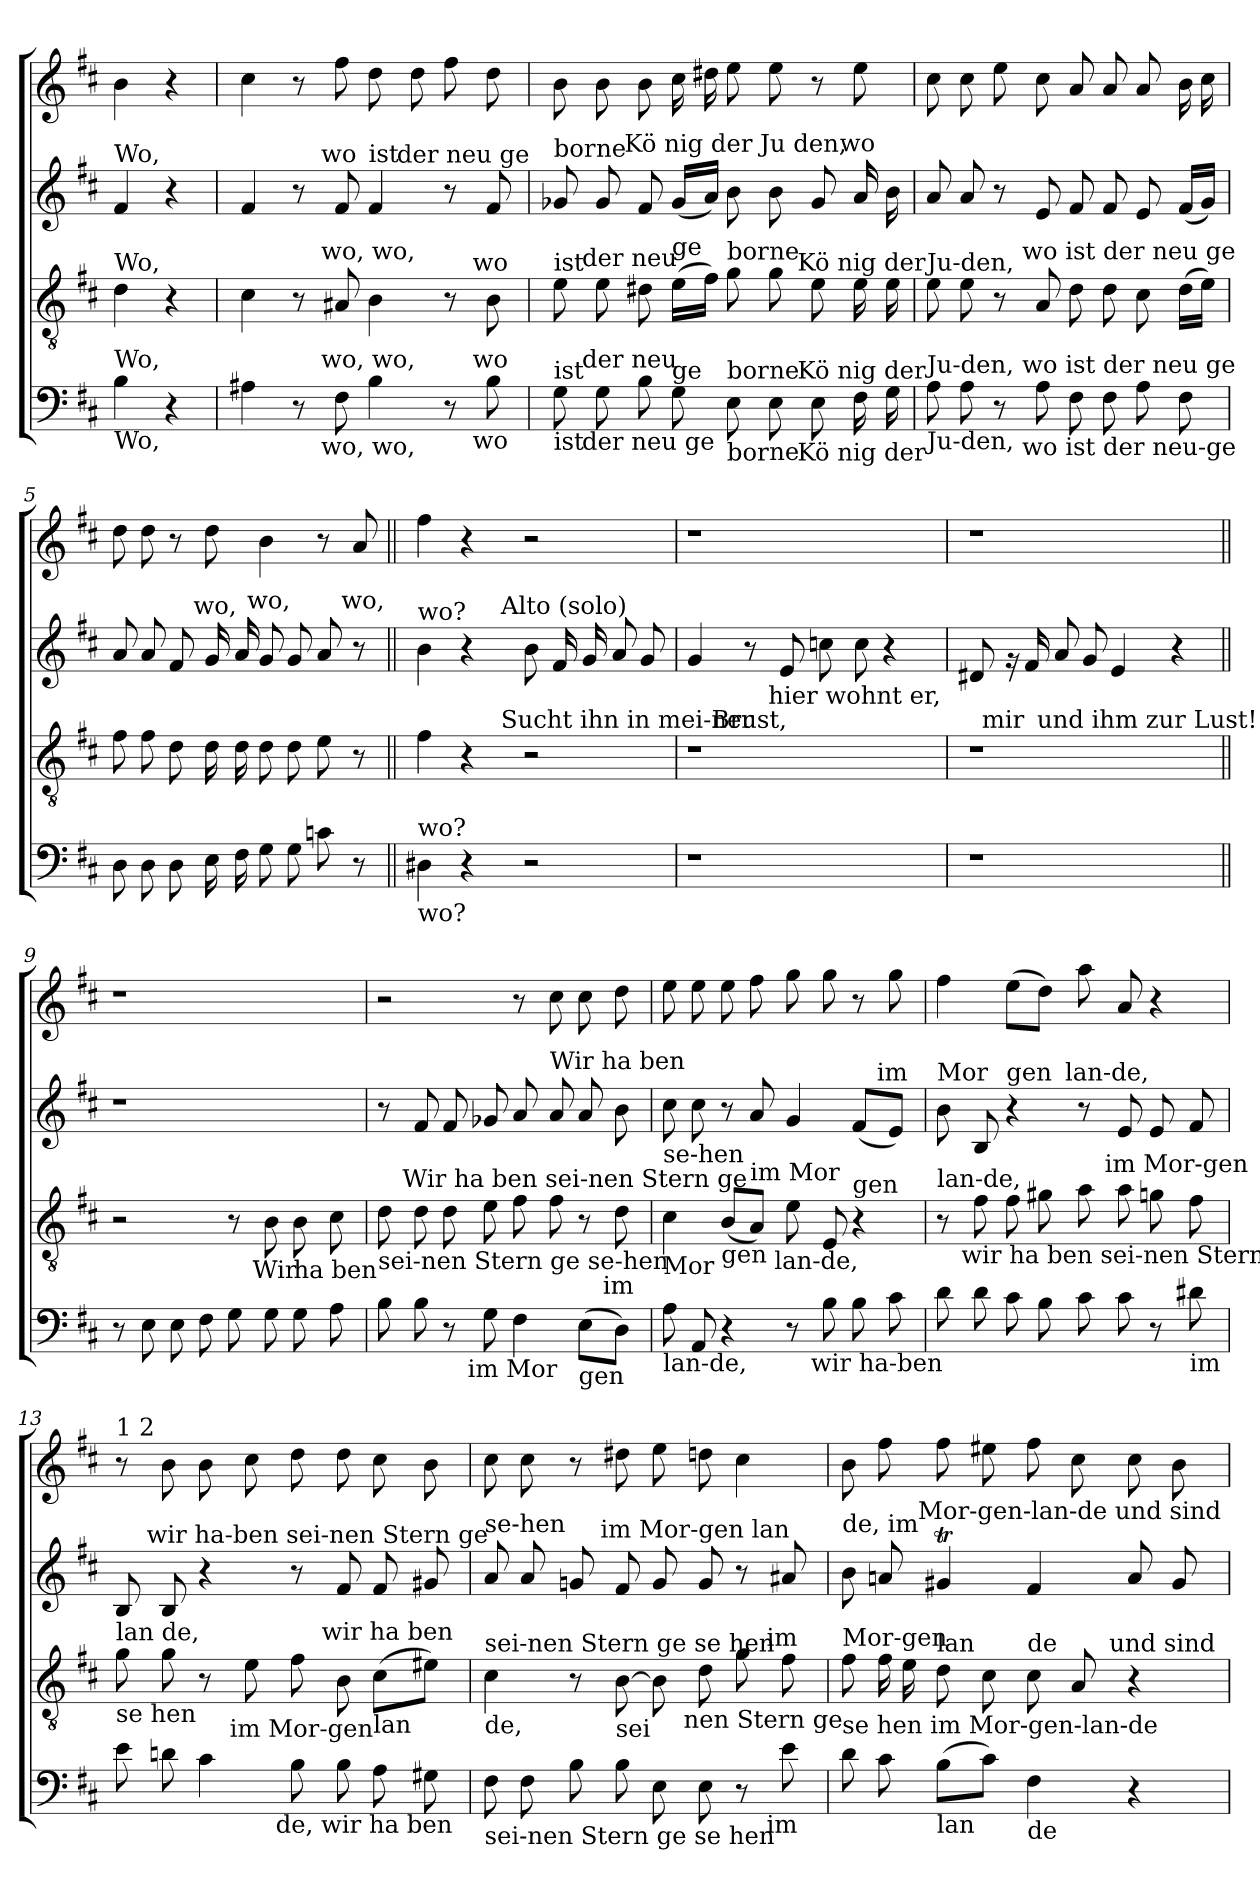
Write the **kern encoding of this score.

**kern	**kern	**kern	**kern
*part4	*part3	*part2	*part1
*staff4	*staff3	*staff2	*staff1
*clefF4	*clefGv2	*clefG2	*clefG2
*k[f#c#]	*k[f#c#]	*k[f#c#]	*k[f#c#]
*D:	*D:	*D:	*D:
=1	=1	=1	=1
!	!	!LO:TX:a:t=Wo,	!
!	!LO:TX:a:t=Wo,	!	!
!LO:TX:b:t=Wo,	!	!	!
!LO:TX:a:t=Wo,	!	!	!
4B\	4d\	4f#/	4b\
4r	4r	4r	4r
=2	=2	=2	=2
!	!	!LO:TX:a:t=wo,	!
!	!LO:TX:a:t=wo,	!	!
!LO:TX:b:t=wo,	!	!	!
!LO:TX:a:t=wo,	!	!	!
*^	*^	*^	*
*	*	*	*	*	*^	*
4A#X\	4ryy	4c#\	4ryy	4f#/	4ryy	2ryy	4cc#\
8r	16.ryy	8r	16.ryy	8r	16.ryy	.	8r
!	!	!	!	!	!LO:TX:a:t=wo	!	!
!	!	!	!LO:TX:a:t=wo, wo,	!	!	!	!
!	!LO:TX:b:t=wo, wo,	!	!	!	!	!	!
!	!LO:TX:a:t=wo, wo,	!	!	!	!	!	!
.	2ryy	.	2ryy	.	2ryy	.	.
8F#\	.	8A#X/	.	8f#/	.	.	8ff#\
!	!	!	!	!LO:TX:a:t=ist	!	!	!
4B\	.	4B\	.	4f#/	.	16.ryy	8dd\
!	!	!	!	!	!	!LO:TX:a:t=der neu ge	!
.	.	.	.	.	.	4ryy	.
.	.	.	.	.	.	.	8dd\
8r	.	8r	.	8r	.	.	8ff#\
!	!	!	!LO:TX:a:t=wo	!	!	!	!
!	!LO:TX:b:t=wo	!	!	!	!	!	!
!	!LO:TX:a:t=wo	!	!	!	!	!	!
.	8ryy	.	8ryy	.	8ryy	8ryy	.
8B\	.	8B\	.	8f#/	.	.	8dd\
.	32ryy	.	32ryy	.	32ryy	32ryy	.
=3	=3	=3	=3	=3	=3	=3	=3
!	!	!	!	!LO:TX:a:t=bor	!	!	!
!	!	!LO:TX:a:t=ist	!	!	!	!	!
!LO:TX:b:t=ist	!	!	!	!	!	!	!
!LO:TX:a:t=ist	!	!	!	!	!	!	!
*	*^	*	*^	*	*	*	*
8G\	16.ryy	2ryy	8e\	16.ryy	2ryy	8g-X/	8..ryy	2ryy	8b\
!	!	!	!	!LO:TX:a:t=der neu	!	!	!	!	!
!	!LO:TX:b:t=der neu ge	!	!	!	!	!	!	!	!
!	!LO:TX:a:t=der neu	!	!	!	!	!	!	!	!
.	2ryy	.	.	2ryy	.	.	.	.	.
!	!	!	!	!	!	!LO:TX:a:t=ne	!	!	!
8G\	.	.	8e\	.	.	8g-/	.	.	8b\
!	!	!	!	!	!	!	!LO:TX:a:t=Kö nig der Ju den,	!	!
.	.	.	.	.	.	.	2ryy	.	.
8B\	.	.	8d#X\	.	.	8f#/	.	.	8b\
!	!	!	!LO:TX:a:t=ge	!	!	!	!	!	!
!LO:TX:a:t=ge	!	!	!	!	!	!	!	!	!
8G\	.	.	(>16e\LL	.	.	(<16g-/LL	.	.	16cc#\
.	.	.	16f#\JJ)	.	.	16a/JJ)	.	.	16dd#X\
!	!	!	!LO:TX:a:t=bor	!	!	!	!	!	!
!LO:TX:b:t=bor	!	!	!	!	!	!	!	!	!
!LO:TX:a:t=bor	!	!	!	!	!	!	!	!	!
8E\	.	8..ryy	8g\	.	8..ryy	8b\	.	4ryy	8ee\
.	4ryy	.	.	4ryy	.	.	.	.	.
!	!	!	!LO:TX:a:t=ne	!	!	!	!	!	!
!LO:TX:b:t=ne	!	!	!	!	!	!	!	!	!
!LO:TX:a:t=ne	!	!	!	!	!	!	!	!	!
8E\	.	.	8g\	.	.	8b\	.	.	8ee\
!	!	!	!	!	!LO:TX:a:t=Kö nig der	!	!	!	!
!	!	!LO:TX:b:t=Kö nig der	!	!	!	!	!	!	!
!	!	!LO:TX:a:t=Kö nig der	!	!	!	!	!	!	!
.	.	4ryy	.	.	4ryy	.	4ryy	.	.
8E\	.	.	8e\	.	.	8g-/	.	16.ryy	8r
!	!	!	!	!	!	!	!	!LO:TX:a:t=wo	!
.	8ryy	.	.	8ryy	.	.	.	8ryy	.
16F#\	.	.	16e\	.	.	16a/	.	.	8ee\
16G\	.	.	16e\	.	.	16b\	.	.	.
.	32ryy	32ryy	.	32ryy	32ryy	.	32ryy	32ryy	.
!!LO:LB:g=z
=4	=4	=4	=4	=4	=4	=4	=4	=4	=4
!	!	!	!	!	!	!LO:TX:a:t=ist der neu-ge-bor-ne Kö-nig der	!	!	!
!	!	!	!LO:TX:a:t=Ju-den,	!	!	!	!	!	!
!LO:TX:b:t=Ju-den,	!	!	!	!	!	!	!	!	!
!LO:TX:a:t=Ju-den,	!	!	!	!	!	!	!	!	!
*	*v	*v	*	*	*	*v	*v	*v	*
*	*	*	*v	*v	*	*
8A\	4ryy	8e\	4ryy	8a/	8cc#\
8A\	.	8e\	.	8a/	8cc#\
8r	16.ryy	8r	16.ryy	8r	8ee\
!	!	!	!LO:TX:a:t=wo ist der neu ge	!	!
!	!LO:TX:b:t=wo ist der neu-ge	!	!	!	!
!	!LO:TX:a:t=wo ist der neu ge	!	!	!	!
.	2ryy	.	2ryy	.	.
8A\	.	8A/	.	8e/	8cc#\
8F#\	.	8d\	.	8f#/	8a/
8F#\	.	8d\	.	8f#/	8a/
8A\	.	8c#\	.	8e/	8a/
.	8ryy	.	8ryy	.	.
8F#\	.	(>16d\LL	.	(>16f#/LL	16b\
.	.	16e\JJ)	.	16g/JJ)	16cc#\
.	32ryy	.	32ryy	.	.
=5	=5	=5	=5	=5	=5
!	!	!	!	!LO:TX:a:t=Ju-den?	!
!	!	!LO:TX:a:t=bor ne Kö-nig der Ju-den? wo,	!	!	!
!LO:TX:b:t=bor ne Kö-nig der Ju-den? wo,	!	!	!	!	!
!LO:TX:a:t=bor ne Kö-nig der Ju-den? wo,	!	!	!	!	!
*	*	*	*	*^	*
*v	*v	*	*	*	*^	*
*	*v	*v	*	*	*	*
8D\	8f#\	8a/	4ryy	4...ryy	8dd\
8D\	8f#\	8a/	.	.	8dd\
8D\	8d\	8f#/	16.ryy	.	8r
!	!	!	!LO:TX:a:t=wo,	!	!
.	.	.	2ryy	.	.
16E\	16d\	16g/	.	.	8dd\
16F#\	16d\	16a/	.	.	.
!	!	!	!	!LO:TX:a:t=wo,	!
.	.	.	.	2ryy	.
8G\	8d\	8g/	.	.	4b\
8G\	8d\	8g/	.	.	.
8cn\	8e\	8a/	.	.	8r
!	!	!	!LO:TX:a:t=wo,	!	!
.	.	.	8ryy	.	.
8r	8r	8r	.	.	8a/
.	.	.	32ryy	32ryy	.
=6||	=6||	=6||	=6||	=6||	=6||
!	!	!LO:TX:a:t=wo?	!	!	!
!	!LO:TX:a:t=wo?	!	!	!	!
!LO:TX:b:t=wo?	!	!	!	!	!
!LO:TX:a:t=wo?	!	!	!	!	!
*	*^	*	*v	*v	*
4D#X\	4f#\	4ryy	4b\	4ryy	4ff#\
4r	4r	8ryy	4r	8ryy	4r
.	.	32ryy	.	32ryy	.
!	!	!	!	!LO:TX:a:t=Alto (solo)	!
!	!	!LO:TX:a:t=Sucht ihn in mei-ner	!	!	!
.	.	2ryy	.	2ryy	.
2r	2r	.	8b\	.	2r
.	.	.	16f#/	.	.
.	.	.	16g/	.	.
.	.	.	8a/	.	.
.	.	.	8g/	.	.
.	.	16.ryy	.	16.ryy	.
*	*	*	*v	*v	*
!!LO:LB:g=z
=7	=7	=7	=7	=7
*	*	*^	*	*
1r	1r	16.ryy	4ryy	4g/	1r
!	!	!LO:TX:a:t=Brust,	!	!	!
.	.	2ryy	.	.	.
.	.	.	16.ryy	8ra	.
!	!	!	!LO:TX:a:t=hier wohnt er,	!	!
.	.	.	2ryy	.	.
.	.	.	.	8e/	.
.	.	.	.	8ccn\	.
.	.	4ryy	.	.	.
.	.	.	.	8cc\	.
.	.	.	.	4ra	.
.	.	8ryy	8ryy	.	.
.	.	32ryy	32ryy	.	.
=8	=8	=8	=8	=8	=8
1r	1r	32ryy	8..ryy	8d#X/	1r
!	!	!LO:TX:a:t=mir	!	!	!
.	.	2ryy	.	.	.
.	.	.	.	16rg	.
.	.	.	.	16f#/	.
!	!	!	!LO:TX:a:t=und ihm zur Lust!	!	!
.	.	.	2ryy	.	.
.	.	.	.	8a/	.
.	.	.	.	8g/	.
.	.	.	.	4e/	.
.	.	4...ryy	.	.	.
.	.	.	4ryy	.	.
.	.	.	.	4ra	.
.	.	.	32ryy	.	.
*	*	*v	*v	*	*
=9||	=9||	=9||	=9||	=9||
8r	2r	2ryy	1r	1r
8E\	.	.	.	.
8E\	.	.	.	.
8F#\	.	.	.	.
8G\	8r	16.ryy	.	.
!	!	!LO:TX:b:t=Wir	!	!
.	.	4ryy	.	.
8G\	8B\	.	.	.
!	!LO:TX:b:t=ha ben	!	!	!
8G\	8B\	.	.	.
.	.	8ryy	.	.
8A\	8c#\	.	.	.
.	.	32ryy	.	.
!!LO:PB:g=z
=10	=10	=10	=10	=10
!	!LO:TX:b:t=sei-nen Stern ge se-hen	!	!	!
!LO:TX:b:t=se-hen	!	!	!	!
*^	*	*	*	*
8B\	4ryy	8d\	16.ryy	8r	2r
!	!	!	!LO:TX:a:t=Wir ha ben sei-nen Stern ge	!	!
.	.	.	2ryy	.	.
8B\	.	8d\	.	8f#/	.
8r	16.ryy	8d\	.	8f#/	.
!	!LO:TX:b:t=im Mor	!	!	!	!
.	2ryy	.	.	.	.
8G\	.	8e\	.	8g-X/	.
4F#\	.	8f#\	.	8a/	8r
.	.	.	4ryy	.	.
!	!	!	!	!LO:TX:a:t=Wir ha ben	!
.	.	8f#\	.	8a/	8cc#\
!LO:TX:b:t=gen	!	!	!	!	!
(>8E\L	.	8r	.	8a/	8cc#\
!	!	!	!LO:TX:b:t=im	!	!
.	8ryy	.	8ryy	.	.
8D\J)	.	8d\	.	8b\	8dd\
.	32ryy	.	32ryy	.	.
=11	=11	=11	=11	=11	=11
!	!	!	!	!LO:TX:a:t=sei-nen Stern ge se-hen	!
!	!	!LO:TX:b:t=Mor	!	!	!
!	!	!LO:TX:a:t=se-hen	!	!	!
!LO:TX:b:t=lan-de,	!	!	!	!	!
*	*	*	*	*^	*
8A\	2ryy	4c#\	4...ryy	8cc#\	2ryy	8ee\
8AA/	.	.	.	8cc#\	.	8ee\
!	!	!LO:TX:b:t=gen	!	!	!	!
4r	.	(<8B/L	.	8r	.	8ee\
!	!	!LO:TX:a:t=im Mor	!	!	!	!
.	.	8A/J)	.	8a/	.	8ff#\
!	!	!	!LO:TX:b:t=lan-de,	!	!	!
.	.	.	2ryy	.	.	.
8r	16.ryy	8e\	.	4g/	4ryy	8gg\
!	!LO:TX:b:t=wir ha-ben	!	!	!	!	!
.	4ryy	.	.	.	.	.
8B\	.	8E/	.	.	.	8gg\
!	!	!LO:TX:a:t=gen	!	!	!	!
8B\	.	4r	.	(<8f#/L	16.ryy	8r
!	!	!	!	!	!LO:TX:a:t=im	!
.	8ryy	.	.	.	8ryy	.
8c#\	.	.	.	8e/J)	.	8gg\
.	32ryy	.	32ryy	.	32ryy	.
=12	=12	=12	=12	=12	=12	=12
!	!	!	!	!LO:TX:a:t=Mor	!	!
!	!	!LO:TX:a:t=lan-de,	!	!	!	!
!LO:TX:b:t=sei-nen Stern ge se-hen	!	!	!	!	!	!
*v	*v	*	*	*	*	*
8d\	8r	16.ryy	8b\	4...ryy	4ff#\
!	!	!LO:TX:b:t=wir ha ben sei-nen Stern ge	!	!	!
.	.	2ryy	.	.	.
8d\	8f#\	.	8B/	.	.
!	!	!	!LO:TX:a:t=gen	!	!
8c#\	8f#\	.	4r	.	(>8ee\L
8B\	8g#X\	.	.	.	8dd\J)
!	!	!	!	!LO:TX:a:t=lan-de,	!
.	.	.	.	2ryy	.
8c#\	8a\	.	8r	.	8aa\
!	!	!LO:TX:a:t=im Mor-gen	!	!	!
.	.	4ryy	.	.	.
8c#\	8a\	.	8e/	.	8a/
8r	8gn\	.	8e/	.	4r
.	.	8ryy	.	.	.
!LO:TX:b:t=im	!	!	!	!	!
8d#X\	8f#\	.	8f#/	.	.
.	.	32ryy	.	32ryy	.
!!LO:LB:g=z
=13	=13	=13	=13	=13	=13
!	!	!	!	!	!LO:TX:a:t=1 2
!	!LO:TX:a:t=lan de,	!	!	!	!
!	!LO:TX:b:t=se hen	!	!	!	!
!LO:TX:b:t=Mor-gen-lan	!	!	!	!	!
*^	*	*^	*	*	*
8e\	4...ryy	8g\	4ryy	2ryy	8B/	16.ryy	8r
!	!	!	!	!	!	!LO:TX:a:t=wir ha-ben sei-nen Stern ge	!
.	.	.	.	.	.	2ryy	.
8dn\	.	8g\	.	.	8B/	.	8b\
4c#\	.	8r	16.ryy	.	4r	.	8b\
!	!	!	!LO:TX:b:t=im Mor-gen	!	!	!	!
.	.	.	2ryy	.	.	.	.
.	.	8e\	.	.	.	.	8cc#\
!	!LO:TX:b:t=de, wir ha ben	!	!	!	!	!	!
.	2ryy	.	.	.	.	.	.
8B\	.	8f#\	.	16.ryy	8r	.	8dd\
!	!	!	!	!LO:TX:a:t=wir ha ben	!	!	!
.	.	.	.	4ryy	.	4ryy	.
8B\	.	8B\	.	.	8f#/	.	8dd\
!	!	!LO:TX:b:t=lan	!	!	!	!	!
8A\	.	(>8c#\L	.	.	8f#/	.	8cc#\
.	.	.	8ryy	8ryy	.	8ryy	.
8G#X\	.	8e#X\J)	.	.	8g#X/	.	8b\
.	32ryy	.	32ryy	32ryy	.	32ryy	.
=14	=14	=14	=14	=14	=14	=14	=14
!	!	!	!	!	!LO:TX:a:t=se-hen	!	!
!	!	!LO:TX:b:t=de,	!	!	!	!	!
!	!	!LO:TX:a:t=sei-nen Stern ge se hen	!	!	!	!	!
!LO:TX:b:t=sei-nen Stern ge se hen	!	!	!	!	!	!	!
*	*	*	*v	*v	*	*	*
8F#\	2ryy	4c#\	2ryy	8a/	4ryy	8cc#\
8F#\	.	.	.	8a/	.	8cc#\
8B\	.	8r	.	8gn/	16.ryy	8r
!	!	!	!	!	!LO:TX:a:t=im Mor-gen lan	!
.	.	.	.	.	2ryy	.
!	!	!LO:TX:b:t=sei	!	!	!	!
8B\	.	[>8B\	.	8f#/	.	8dd#X\
8E\	4ryy	8B\]	16.ryy	8g/	.	8ee\
!	!	!	!LO:TX:b:t=nen Stern ge	!	!	!
.	.	.	4ryy	.	.	.
8E\	.	8d\	.	8g/	.	8ddn\
8r	16.ryy	8g\	.	8r	.	4cc#\
!	!	!	!LO:TX:a:t=im	!	!	!
!	!LO:TX:b:t=im	!	!	!	!	!
.	8ryy	.	8ryy	.	8ryy	.
8e\	.	8f#\	.	8a#X/	.	.
.	32ryy	.	32ryy	.	32ryy	.
=15	=15	=15	=15	=15	=15	=15
!	!	!	!	!LO:TX:a:t=de, im	!	!
!	!	!LO:TX:a:t=Mor-gen	!	!	!	!
!	!	!LO:TX:b:t=se hen im Mor-gen-lan-de	!	!	!	!
!LO:TX:b:t=Mor-gen	!	!	!	!	!	!
*v	*v	*	*	*	*	*
8d\	8f#\	2ryy	8b\	8..ryy	8b\
8c#\	16f#\	.	8an/	.	8ff#\
.	16e\	.	.	.	.
!	!	!	!	!LO:TX:a:t=Mor-gen-lan-de und sind	!
.	.	.	.	2ryy	.
!	!LO:TX:a:t=lan	!	!	!	!
!LO:TX:b:t=lan	!	!	!	!	!
(>8B\L	8d\	.	4g#Xt/	.	8ff#\
8c#\J)	8c#\	.	.	.	8ee#X\
!	!LO:TX:a:t=de	!	!	!	!
!LO:TX:b:t=de	!	!	!	!	!
4F#\	8c#\	8..ryy	4f#/	.	8ff#\
.	8A/	.	.	.	8cc#\
!	!	!LO:TX:a:t=und sind	!	!	!
.	.	4ryy	.	4ryy	.
4r	4r	.	8a/	.	8cc#\
.	.	.	8g#/	.	8b\
.	.	32ryy	.	32ryy	.
*	*v	*v	*	*	*
*	*	*v	*v	*
=	=	=	=
*-	*-	*-	*-
